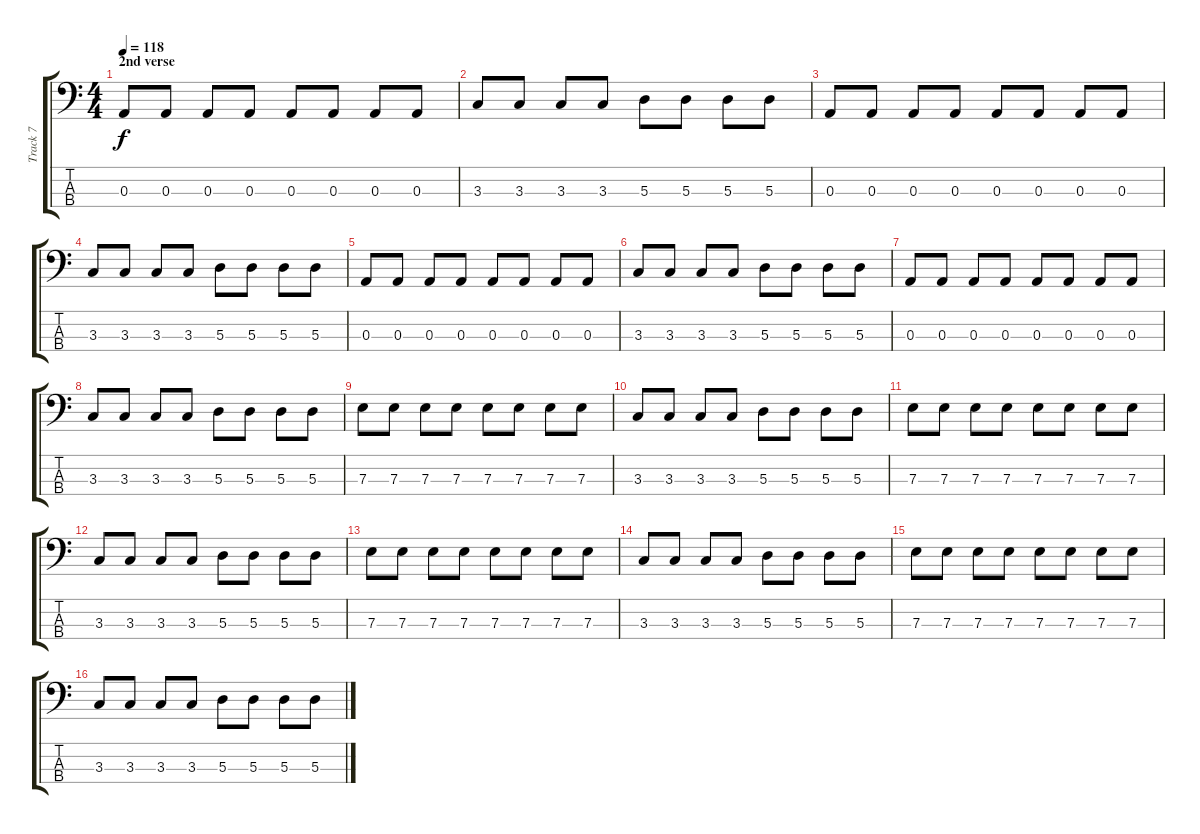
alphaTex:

\track ("Track 7" "Track 7") {instrument electricbasspick}
\staff {score tabs}
\tuning (G2 D2 A1 E1) {hide}
\ts (4 4)
\section ("" "2nd verse")
\tempo 118
\clef f4
\ks c
0.3.8{dy f} 0.3.8 0.3.8 0.3.8 0.3.8 0.3.8 0.3.8 0.3.8 |
3.3.8 3.3.8 3.3.8 3.3.8 5.3.8 5.3.8 5.3.8 5.3.8 |
0.3.8 0.3.8 0.3.8 0.3.8 0.3.8 0.3.8 0.3.8 0.3.8 |
3.3.8 3.3.8 3.3.8 3.3.8 5.3.8 5.3.8 5.3.8 5.3.8 |
0.3.8 0.3.8 0.3.8 0.3.8 0.3.8 0.3.8 0.3.8 0.3.8 |
3.3.8 3.3.8 3.3.8 3.3.8 5.3.8 5.3.8 5.3.8 5.3.8 |
0.3.8 0.3.8 0.3.8 0.3.8 0.3.8 0.3.8 0.3.8 0.3.8 |
3.3.8 3.3.8 3.3.8 3.3.8 5.3.8 5.3.8 5.3.8 5.3.8 |
7.3.8 7.3.8 7.3.8 7.3.8 7.3.8 7.3.8 7.3.8 7.3.8 |
3.3.8 3.3.8 3.3.8 3.3.8 5.3.8 5.3.8 5.3.8 5.3.8 |
7.3.8 7.3.8 7.3.8 7.3.8 7.3.8 7.3.8 7.3.8 7.3.8 |
3.3.8 3.3.8 3.3.8 3.3.8 5.3.8 5.3.8 5.3.8 5.3.8 |
7.3.8 7.3.8 7.3.8 7.3.8 7.3.8 7.3.8 7.3.8 7.3.8 |
3.3.8 3.3.8 3.3.8 3.3.8 5.3.8 5.3.8 5.3.8 5.3.8 |
7.3.8 7.3.8 7.3.8 7.3.8 7.3.8 7.3.8 7.3.8 7.3.8 |
3.3.8 3.3.8 3.3.8 3.3.8 5.3.8 5.3.8 5.3.8 5.3.8
